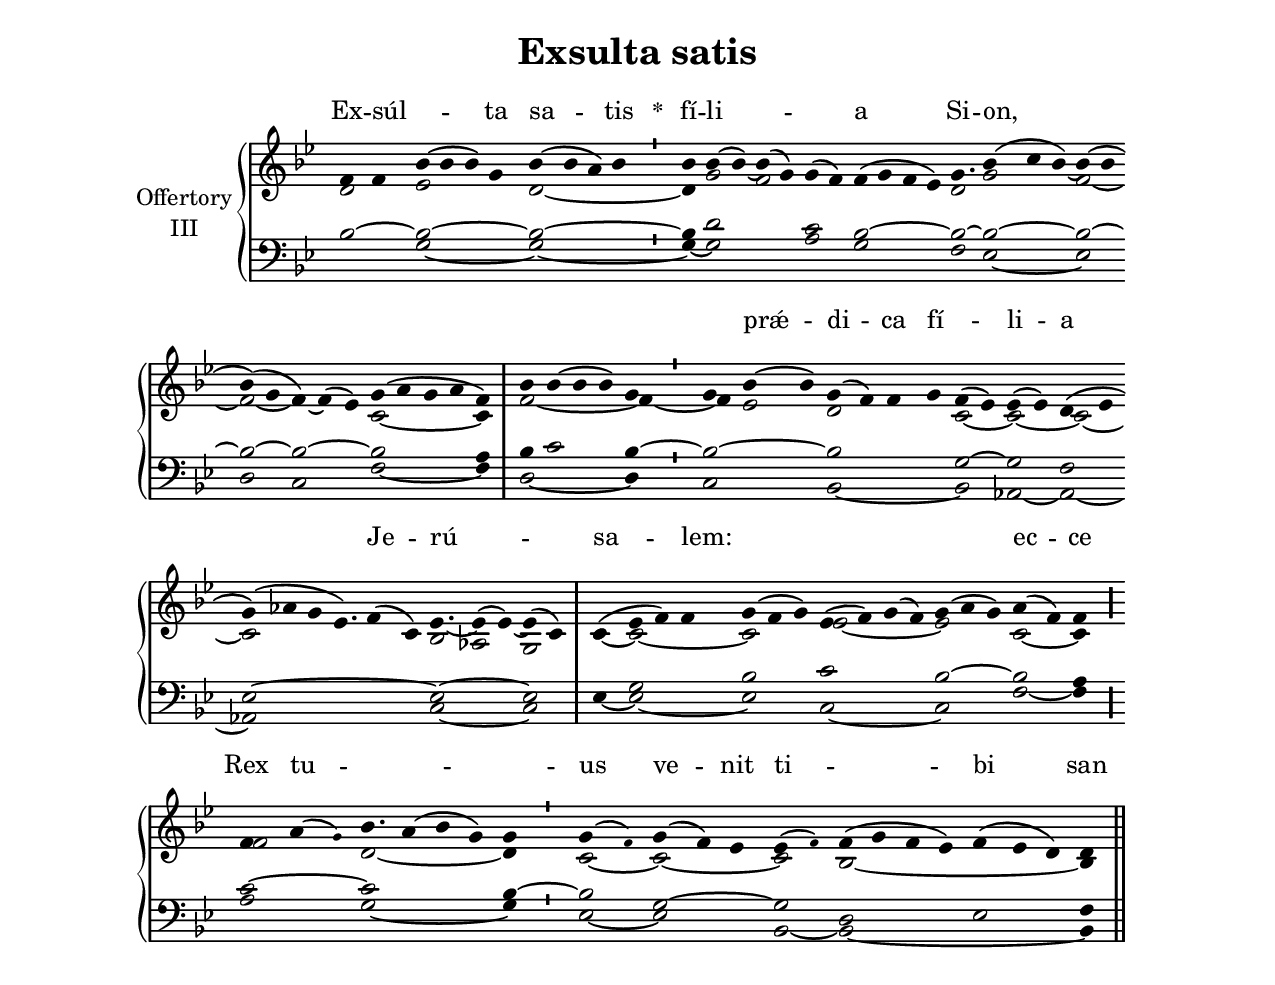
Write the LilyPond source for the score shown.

\version "2.18"
\include "gregorian.ly"
\include "noh2.ily"


%Page reference: page i.37
%(volume.page)

global = {
 \key d \phrygian
 \cadenzaOn 
}

\header {
  title = \markup \center-column {"Exsulta satis" \vspace #1 }
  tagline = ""
  composer = ""
}

\paper {
 #(include-special-characters)
  oddHeaderMarkup = \markup \fill-line {
    \line {}
    \center-column {
      \on-the-fly #first-page     " "
      \on-the-fly #not-first-page "Exsulta satis"
    }
    \line { \on-the-fly #print-page-number-check-first \fromproperty #'page:page-number-string }
  }
  evenHeaderMarkup = \markup \fill-line {
    \line { \on-the-fly #print-page-number-check-first \fromproperty #'page:page-number-string }
    \center-column { "Exsulta satis" }
    \line {}
  }
}

chantText = \lyricmode {
Ex -- súl -- _ ta sa -- tis 
\set stanza = " * " fí -- li -- _ a Si -- on, _ _ _ _ _ 
prǽ -- di -- ca fí -- _ li -- a Je -- rú -- sa -- lem: _ _ _ _ 
ec -- ce Rex tu -- _ _ _ us 
ve -- nit ti -- _ bi san -- ctus, et sal -- vá -- _ tor. }

chantMusic = {
\tieDown   f'4 f'4 bes'4 ( bes'4 bes'4) g'4 bes'4 ( bes'4 a'4) bes'4 \divisioMinima
 bes'4 bes'4 ( bes'4) ~ bes'4 ( g'4) g'4 ( f'4) f'4 ( g'4 f'4 ees'4) g'4. bes'4 ( c''4 bes'4) ~ bes'4 ( bes'4 \forceBreak
) ~ bes'4 ( g'4 f'4) ~ f'4 ( ees'4) g'4 ( a'4 g'4 a'4 f'4) \divisioMaxima
 bes'4 bes'4 ( bes'4 bes'4) g'4 \divisioMinima
 g'4 bes'4 ( bes'4) g'4 ( f'4) f'4 g'4 f'4 ( ees'4) ees'4 ( ees'4)  d'4 ( ees'4 \forceBreak
) g'4 ( aes'4 g'4 ees'4.) f'4 ( c'4) ees'4. ~ ees'4 ( ees'4) ~ ees'4 ( c'4) \divisioMaxima
 c'4 ( ees'4 f'4) f'4 g'4 ( f'4 g'4) ees'4 ( f'4) g'4 ( f'4) g'4 ( a'4 g'4) a'4 ( f'4) f'4 \divisioMaior \forceBreak

 f'4 a'4 ( \once \tweak #'font-size #-4 g' ) bes'4. a'4 ( bes'4 g'4) g'4 \divisioMinima
 g'4 ( \once \tweak #'font-size #-4 f' ) g'4 ( f'4) ees'4 ees'4 ( \once \tweak #'font-size #-4 f' ) f'4 ( g'4 f'4 ees'4) f'4 ( ees'4 d'4) d'4 \finalis

}

altoMusic = {
d'2 ees'2*4/2 d'2*4/2 ~ \divisioMinima
d'4 g'2 f'2 r2*6/2 d'2*3/4 g'2*3/2 f'2 ~ f'2 ~ f'4 r2 c'2*4/2 ~ c'4 \divisioMaxima
f'2*4/2 ~ f'4 ~ \divisioMinima
f'4 ees'2 d'2*4/2 c'2 ~ c'2 ~ c'2 ~ c'2*13/4 bes2*3/4 aes2 g2 \divisioMaxima
c'4 ~ c'2*3/2 ~ c'2*3/2 ees'2*4/2 ~ ees'2*3/2 c'2 ~ c'4 \divisioMaior
f'2*3/2 d'2*9/4 ~ d'4 \divisioMinima
c'2 ~ c'2*3/2 ~ c'2 bes2*7/2 ~ bes4 \finalis
}

tenorMusic = {
bes2 ~ bes2*4/2 ~ bes2*4/2 ~ \divisioMinima
bes4 d'2*4/2 c'2 bes2*4/2 ~ bes2*3/4 ~ bes2*3/2 ~ bes2 ~ bes2 ~ bes2*3/2 ~ bes2*4/2 a4 \divisioMaxima
bes4 c'2*3/2 bes4 ~ \divisioMinima
bes2*3/2 ~ bes2*4/2 g2 ~ g2 f2 ees2*13/4 ~ ees2*7/4 ~ ees2 \divisioMaxima
r4 g2*3/2 bes2*3/2 c'2*4/2 bes2*3/2 ~ bes2 a4 \divisioMaior
c'2*3/2 ~ c'2*9/4 bes4 ~ \divisioMinima
bes2 g2*3/2 ~ g2 d2*4/2 ees2*3/2 f4 \finalis
}

bassMusic = {
r2 g2*4/2 ~ g2*4/2 ~ \divisioMinima
g4 ~ g2*4/2 a2 g2*4/2 f2*3/4 ees2*3/2 ~ ees2 d2 c2*3/2 f2*4/2 ~ f4 \divisioMaxima
d2*4/2 ~ d4 \divisioMinima
c2*3/2 bes,2*4/2 ~ bes,2 aes,2 ~ aes,2 ~ aes,2*13/4 c2*7/4 ~ c2 \divisioMaxima
ees4 ~ ees2*3/2 ~ ees2*3/2 c2*4/2 ~ c2*3/2 f2 ~ f4 \divisioMaior
a2*3/2 g2*9/4 ~ g4 \divisioMinima
ees2 ~ ees2*3/2 bes,2 ~ bes,2*7/2 ~ bes,4 \finalis
}

voiceLines = {
\voiceLineStyle


}

\score{
  <<
    \new GrandStaff <<
      \set GrandStaff.autoBeaming = ##f
      \set GrandStaff.instrumentName = \markup \center-column {
        "Offertory"
        "III"
      }
      \new Staff = up <<
        \new Voice = "chant" {
          \voiceOne \global \chantMusic
        }
        \new Voice {
          \voiceTwo \global \altoMusic
        }
      >>

      \new Staff = down <<
        \clef bass
        \new Voice {
          \voiceOne \global \tenorMusic
        }
        \new Voice {
          \voiceTwo \global \bassMusic
        }
	\new Voice {
        \voiceThree \global \voiceLines
        }
      >>
    >>
    \new Lyrics \lyricsto chant {
      \chantText
    }
  >>
  \layout{
  }
  \midi{
    \tempo 4 = 125
  }
}
